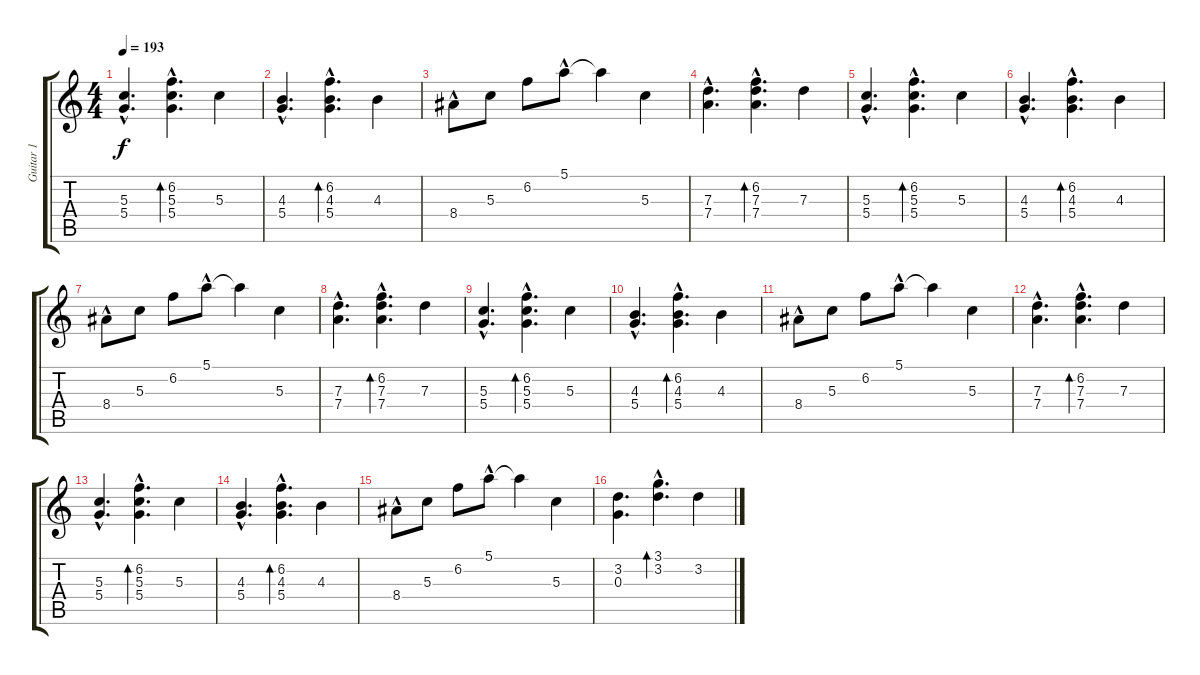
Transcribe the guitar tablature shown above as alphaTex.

\track ("Guitar 1" "Guitar 1") {instrument distortionguitar}
\staff {score tabs}
\tuning (E4 B3 G3 D3 A2 E2) {hide}
\ts (4 4)
\tempo 193
\clef g2
\ks c
(5.3{hac} 5.4{hac}).4{d dy f} (6.2{hac} 5.3{hac} 5.4{hac}).4{d bd 240} 5.3.4 |
(4.3{hac} 5.4{hac}).4{d} (6.2{hac} 4.3{hac} 5.4{hac}).4{d bd 240} 4.3.4 |
8.4{hac}.8 5.3.8 6.2.8 5.1{hac}.8 5.1{t}.4 5.3.4 |
(7.3{hac} 7.4{hac}).4{d} (6.2{hac} 7.3{hac} 7.4{hac}).4{d bd 240} 7.3.4 |
(5.3{hac} 5.4{hac}).4{d} (6.2{hac} 5.3{hac} 5.4{hac}).4{d bd 240} 5.3.4 |
(4.3{hac} 5.4{hac}).4{d} (6.2{hac} 4.3{hac} 5.4{hac}).4{d bd 240} 4.3.4 |
8.4{hac}.8 5.3.8 6.2.8 5.1{hac}.8 5.1{t}.4 5.3.4 |
(7.3{hac} 7.4{hac}).4{d} (6.2{hac} 7.3{hac} 7.4{hac}).4{d bd 240} 7.3.4 |
(5.3{hac} 5.4{hac}).4{d} (6.2{hac} 5.3{hac} 5.4{hac}).4{d bd 240} 5.3.4 |
(4.3{hac} 5.4{hac}).4{d} (6.2{hac} 4.3{hac} 5.4{hac}).4{d bd 240} 4.3.4 |
8.4{hac}.8 5.3.8 6.2.8 5.1{hac}.8 5.1{t}.4 5.3.4 |
(7.3{hac} 7.4{hac}).4{d} (6.2{hac} 7.3{hac} 7.4{hac}).4{d bd 240} 7.3.4 |
(5.3{hac} 5.4{hac}).4{d} (6.2{hac} 5.3{hac} 5.4{hac}).4{d bd 240} 5.3.4 |
(4.3{hac} 5.4{hac}).4{d} (6.2{hac} 4.3{hac} 5.4{hac}).4{d bd 240} 4.3.4 |
8.4{hac}.8 5.3.8 6.2.8 5.1{hac}.8 5.1{t}.4 5.3.4 |
(3.2 0.3).4{d} (3.1{hac} 3.2{hac}).4{d bd 240} 3.2.4
